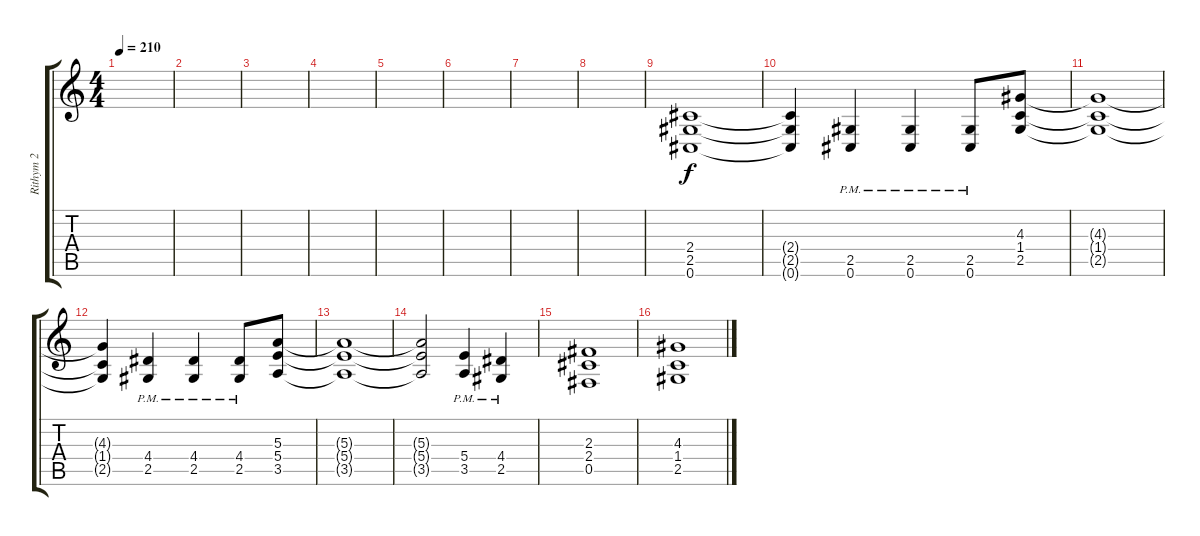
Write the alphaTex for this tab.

\track ("Rithym 2" "Rithym 2") {instrument distortionguitar}
\staff {score tabs}
\tuning (Db4 Ab3 E3 B2 Gb2 Db2) {hide}
\ts (4 4)
\tempo 210
\clef g2
\ks c
|
|
|
|
|
|
|
|
(2.4 2.5 0.6).1 |
(2.4{t} 2.5{t} 0.6{t}).4 (2.5{pm} 0.6{pm}).4 (2.5{pm} 0.6{pm}).4 (2.5{pm} 0.6{pm}).8 (4.3 1.4 2.5).8 |
(4.3{t} 1.4{t} 2.5{t}).1 |
(4.3{t} 1.4{t} 2.5{t}).4 (4.4{pm} 2.5{pm}).4 (4.4{pm} 2.5{pm}).4 (4.4{pm} 2.5{pm}).8 (5.3 5.4 3.5).8 |
(5.3{t} 5.4{t} 3.5{t}).1 |
(5.3{t} 5.4{t} 3.5{t}).2 (5.4{pm} 3.5{pm}).4 (4.4{pm} 2.5{pm}).4 |
(2.3 2.4 0.5).1 |
(4.3 1.4 2.5).1
